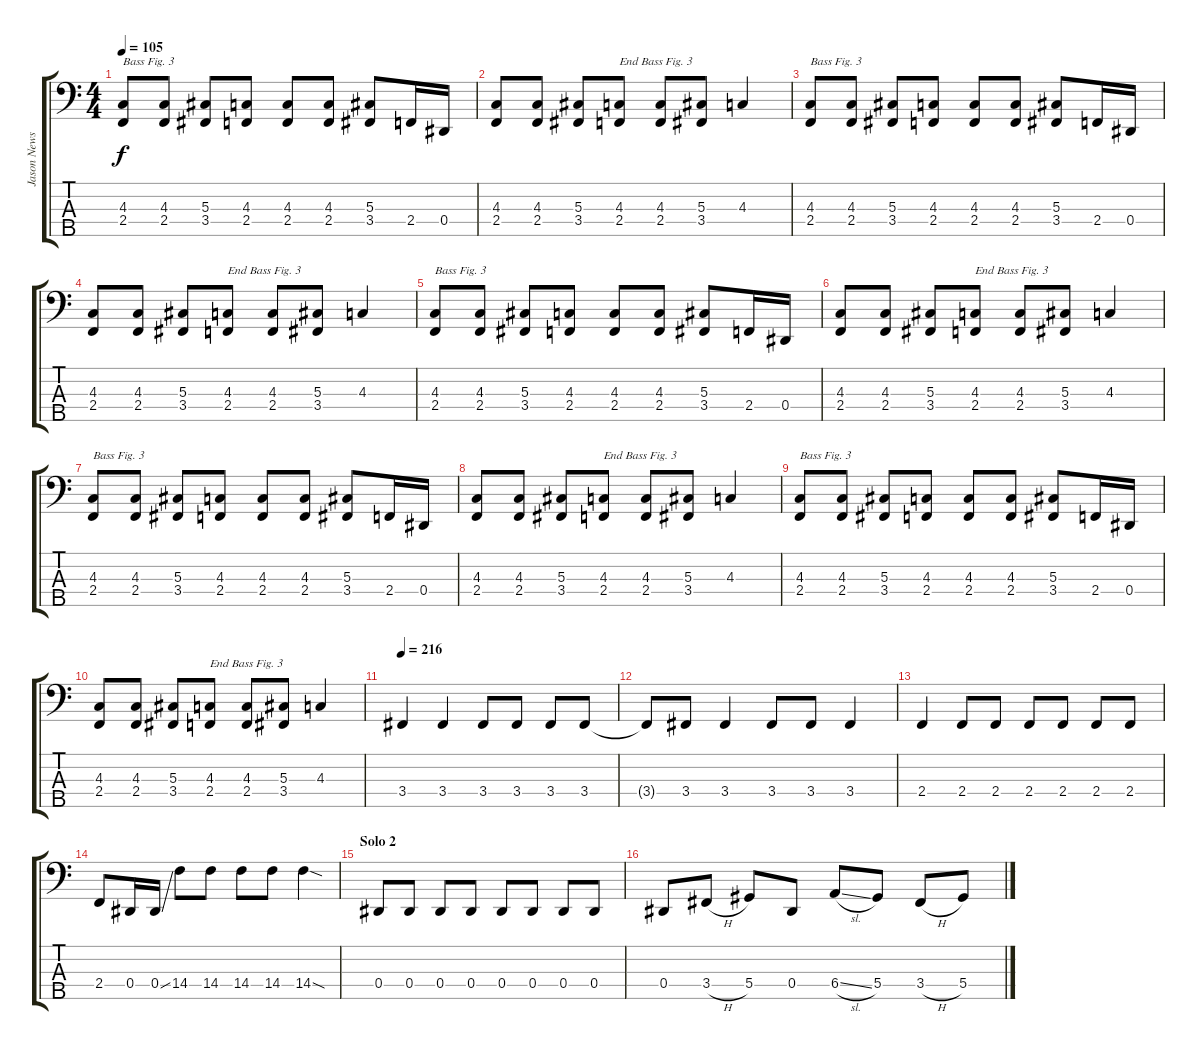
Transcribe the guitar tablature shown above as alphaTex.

\track ("Jason Newstead (Bass)" "Jason News") {instrument electricbasspick}
\staff {score tabs}
\tuning (Gb2 Db2 Ab1 Eb1 Bb0) {hide}
\ts (4 4)
\tempo 105
\clef f4
\ks c
(4.3 2.4).8{txt "Bass Fig. 3" dy f} (4.3 2.4).8 (5.3 3.4).8 (4.3 2.4).8 (4.3 2.4).8 (4.3 2.4).8 (5.3 3.4).8 2.4.16 0.4.16 |
(4.3 2.4).8 (4.3 2.4).8 (5.3 3.4).8 (4.3 2.4).8{txt "End Bass Fig. 3"} (4.3 2.4).8 (5.3 3.4).8 4.3.4 |
(4.3 2.4).8{txt "Bass Fig. 3"} (4.3 2.4).8 (5.3 3.4).8 (4.3 2.4).8 (4.3 2.4).8 (4.3 2.4).8 (5.3 3.4).8 2.4.16 0.4.16 |
(4.3 2.4).8 (4.3 2.4).8 (5.3 3.4).8 (4.3 2.4).8{txt "End Bass Fig. 3"} (4.3 2.4).8 (5.3 3.4).8 4.3.4 |
(4.3 2.4).8{txt "Bass Fig. 3"} (4.3 2.4).8 (5.3 3.4).8 (4.3 2.4).8 (4.3 2.4).8 (4.3 2.4).8 (5.3 3.4).8 2.4.16 0.4.16 |
(4.3 2.4).8 (4.3 2.4).8 (5.3 3.4).8 (4.3 2.4).8{txt "End Bass Fig. 3"} (4.3 2.4).8 (5.3 3.4).8 4.3.4 |
(4.3 2.4).8{txt "Bass Fig. 3"} (4.3 2.4).8 (5.3 3.4).8 (4.3 2.4).8 (4.3 2.4).8 (4.3 2.4).8 (5.3 3.4).8 2.4.16 0.4.16 |
(4.3 2.4).8 (4.3 2.4).8 (5.3 3.4).8 (4.3 2.4).8{txt "End Bass Fig. 3"} (4.3 2.4).8 (5.3 3.4).8 4.3.4 |
(4.3 2.4).8{txt "Bass Fig. 3"} (4.3 2.4).8 (5.3 3.4).8 (4.3 2.4).8 (4.3 2.4).8 (4.3 2.4).8 (5.3 3.4).8 2.4.16 0.4.16 |
(4.3 2.4).8 (4.3 2.4).8 (5.3 3.4).8 (4.3 2.4).8{txt "End Bass Fig. 3"} (4.3 2.4).8 (5.3 3.4).8 4.3.4 |
\tempo 216
3.4.4 3.4.4 3.4.8 3.4.8 3.4.8 3.4.8 |
3.4{t}.8 3.4.8 3.4.4 3.4.8 3.4.8 3.4.4 |
2.4.4 2.4.8 2.4.8 2.4.8 2.4.8 2.4.8 2.4.8 |
2.4.8 0.4.16 0.4{ss}.16 14.4.8 14.4.8 14.4.8 14.4.8 14.4{sod}.4 |
\section ("" "Solo 2")
0.4.8 0.4.8 0.4.8 0.4.8 0.4.8 0.4.8 0.4.8 0.4.8 |
0.4.8 3.4{h}.8 5.4.8 0.4.8 6.4{sl}.8 5.4.8 3.4{h}.8 5.4.8
